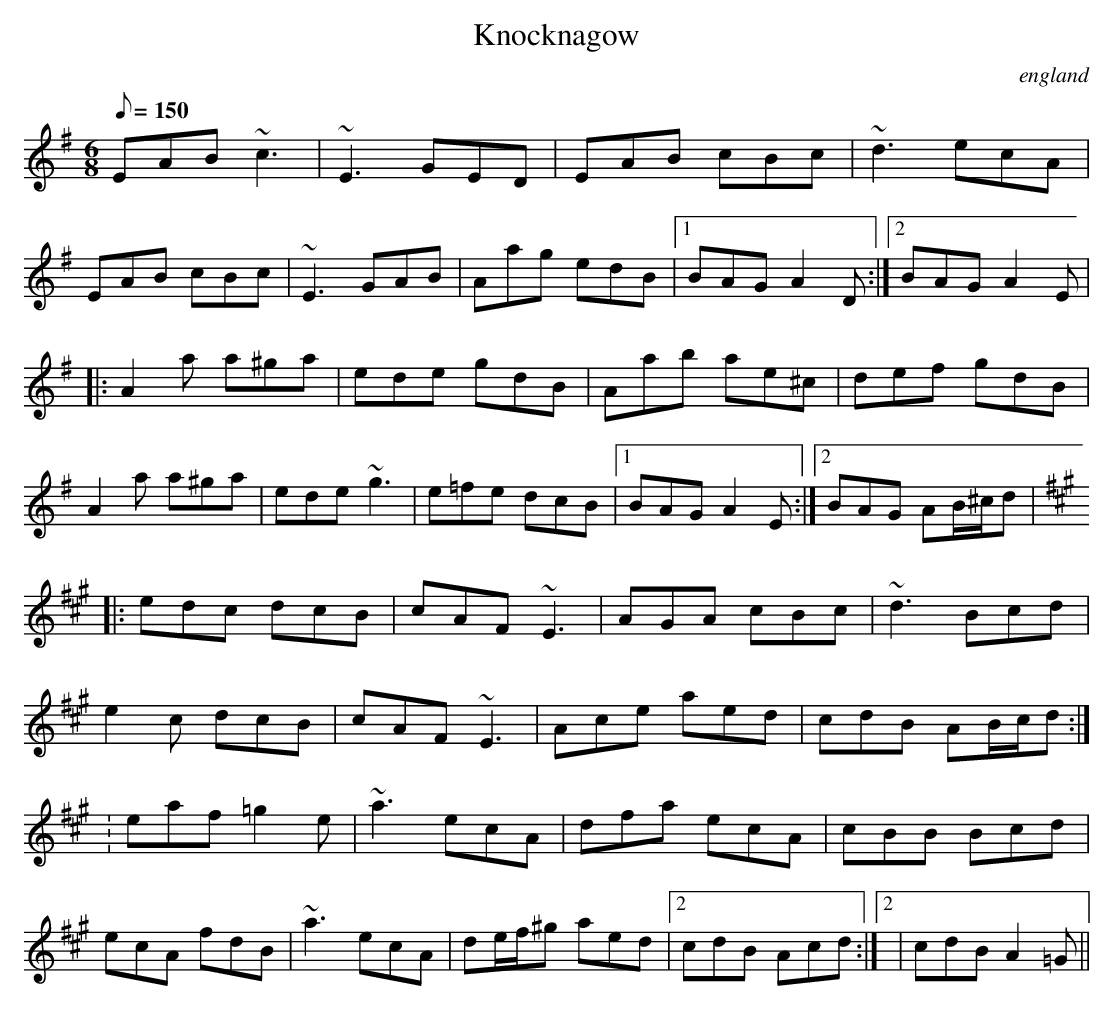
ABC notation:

X:1
T:Knocknagow
O:england
M:6/8
L:1/8
Q:150
K:Ador
EAB ~c3|~E3 GED|EAB cBc|~d3 ecA|
EAB cBc|~E3 GAB|Aag edB|1BAG A2D:|2BAG A2E|
|:A2a a^ga|ede gdB|Aab ae^c|def gdB|
A2a a^ga|ede ~g3|e=fe dcB|1BAG A2E:|2BAG AB/2^c/2d|
K:A
|:edc dcB|cAF ~E3|AGA cBc|~d3 Bcd|
e2c dcB|cAF ~E3|Ace aed|cdB AB/2c/2d:|
:eaf =g2e|~a3 ecA|dfa ecA|cBB Bcd|
ecA fdB|~a3 ecA|de/2f/2^g aed|2cdB Acd:|2|cdB A2=G||
